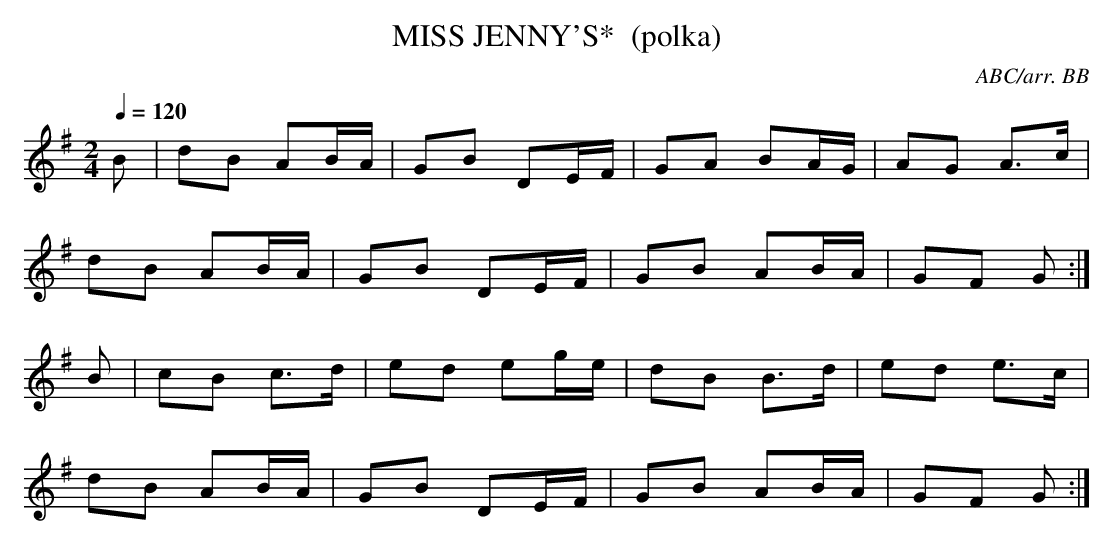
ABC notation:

X:1
T:MISS JENNY'S*  (polka)
C:ABC/arr. BB
M:2/4
L:1/8
Q:1/4=120
K:G % source key D
B|dB AB/A/|GB DE/F/|GA BA/G/|AG A>c|
dB AB/A/|GB DE/F/|GB AB/A/|GF G:|
B|cB c>d|ed eg/e/|dB B>d|ed e>c|
dB AB/A/|GB DE/F/|GB AB/A/|GF G:|
